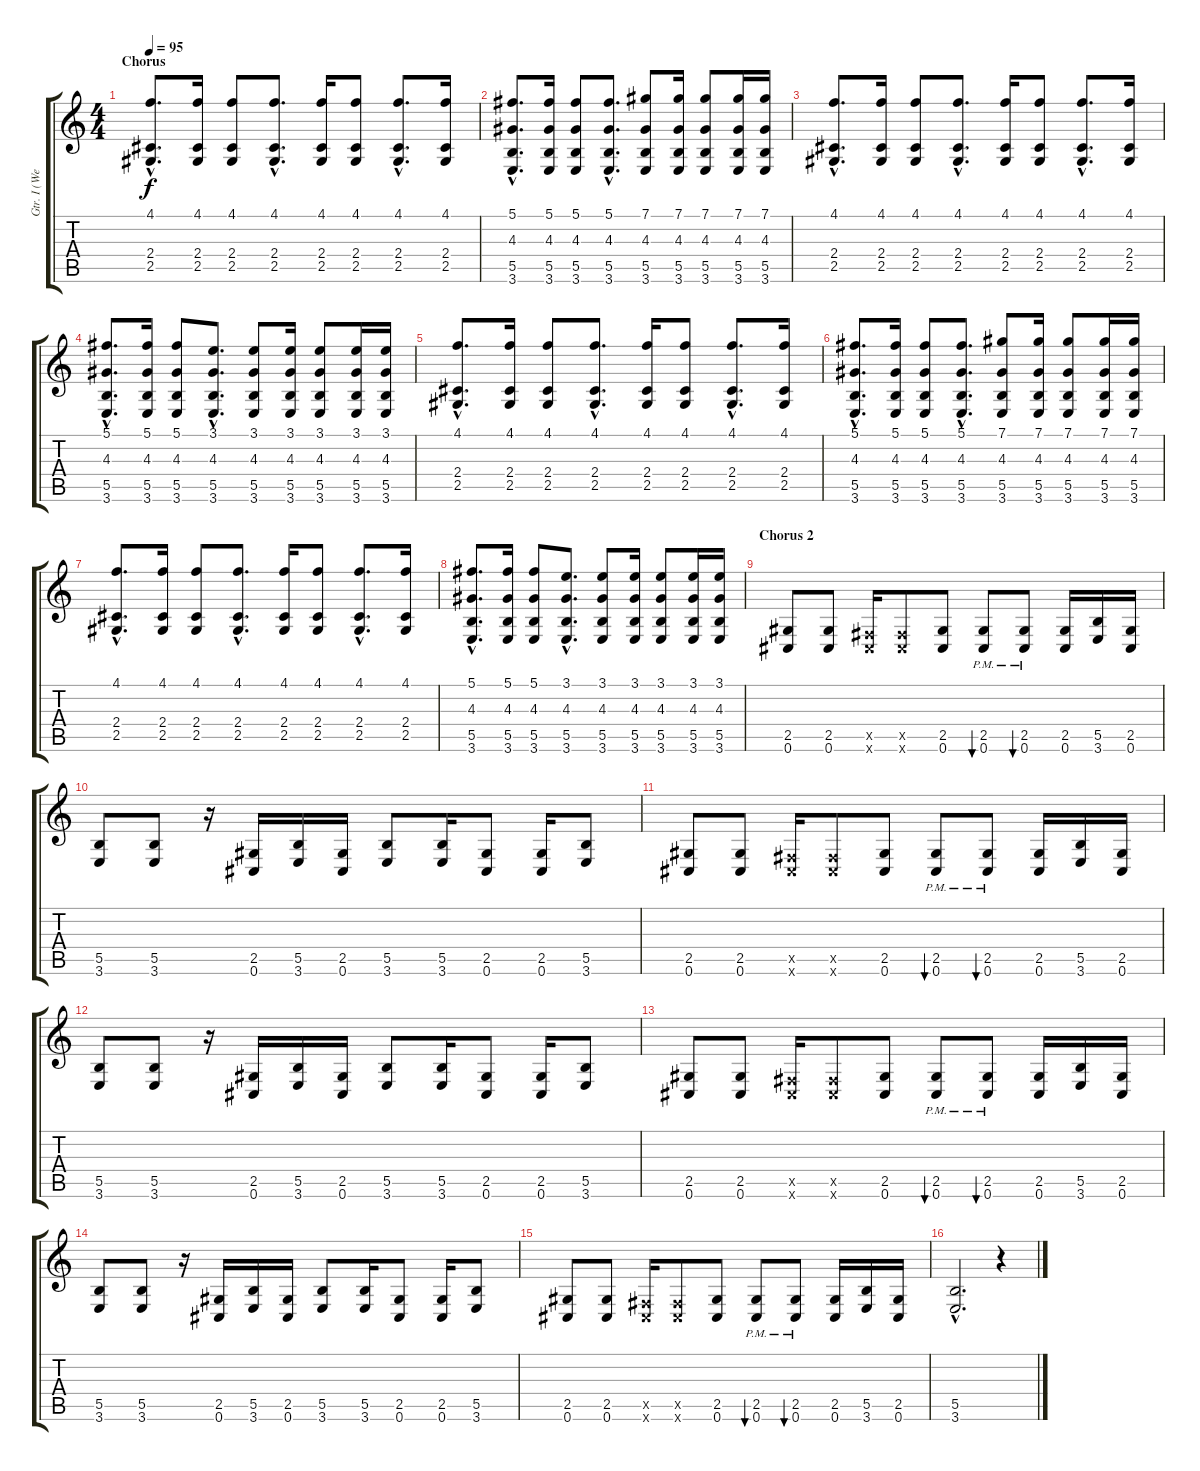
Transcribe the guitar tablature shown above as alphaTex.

\track ("Gtr. I (Wes Borland)" "Gtr. I (We") {instrument electricguitarclean}
\staff {score tabs}
\tuning (Db4 Ab3 E3 B2 Gb2 Db2) {hide}
\ts (4 4)
\section ("" "Chorus")
\tempo 95
\clef g2
\ks c
(4.1{hac} 2.4{hac} 2.5{hac}).8{d dy f instrument distortionguitar} (4.1 2.4 2.5).16 (4.1 2.4 2.5).8 (4.1{hac} 2.4{hac} 2.5{hac}).8{d} (4.1 2.4 2.5).16 (4.1 2.4 2.5).8 (4.1{hac} 2.4{hac} 2.5{hac}).8{d} (4.1 2.4 2.5).16 |
(5.1{hac} 4.3{hac} 5.5{hac} 3.6{hac}).8{d} (5.1 4.3 5.5 3.6).16 (5.1 4.3 5.5 3.6).8 (5.1{hac} 4.3{hac} 5.5{hac} 3.6{hac}).8{d} (7.1 4.3 5.5 3.6).8 (7.1 4.3 5.5 3.6).16 (7.1 4.3 5.5 3.6).8 (7.1 4.3 5.5 3.6).16 (7.1 4.3 5.5 3.6).16 |
(4.1{hac} 2.4{hac} 2.5{hac}).8{d} (4.1 2.4 2.5).16 (4.1 2.4 2.5).8 (4.1{hac} 2.4{hac} 2.5{hac}).8{d} (4.1 2.4 2.5).16 (4.1 2.4 2.5).8 (4.1{hac} 2.4{hac} 2.5{hac}).8{d} (4.1 2.4 2.5).16 |
(5.1{hac} 4.3{hac} 5.5{hac} 3.6{hac}).8{d} (5.1 4.3 5.5 3.6).16 (5.1 4.3 5.5 3.6).8 (3.1{hac} 4.3{hac} 5.5{hac} 3.6{hac}).8{d} (3.1 4.3 5.5 3.6).8 (3.1 4.3 5.5 3.6).16 (3.1 4.3 5.5 3.6).8 (3.1 4.3 5.5 3.6).16 (3.1 4.3 5.5 3.6).16 |
(4.1{hac} 2.4{hac} 2.5{hac}).8{d} (4.1 2.4 2.5).16 (4.1 2.4 2.5).8 (4.1{hac} 2.4{hac} 2.5{hac}).8{d} (4.1 2.4 2.5).16 (4.1 2.4 2.5).8 (4.1{hac} 2.4{hac} 2.5{hac}).8{d} (4.1 2.4 2.5).16 |
(5.1{hac} 4.3{hac} 5.5{hac} 3.6{hac}).8{d} (5.1 4.3 5.5 3.6).16 (5.1 4.3 5.5 3.6).8 (5.1{hac} 4.3{hac} 5.5{hac} 3.6{hac}).8{d} (7.1 4.3 5.5 3.6).8 (7.1 4.3 5.5 3.6).16 (7.1 4.3 5.5 3.6).8 (7.1 4.3 5.5 3.6).16 (7.1 4.3 5.5 3.6).16 |
(4.1{hac} 2.4{hac} 2.5{hac}).8{d} (4.1 2.4 2.5).16 (4.1 2.4 2.5).8 (4.1{hac} 2.4{hac} 2.5{hac}).8{d} (4.1 2.4 2.5).16 (4.1 2.4 2.5).8 (4.1{hac} 2.4{hac} 2.5{hac}).8{d} (4.1 2.4 2.5).16 |
(5.1{hac} 4.3{hac} 5.5{hac} 3.6{hac}).8{d} (5.1 4.3 5.5 3.6).16 (5.1 4.3 5.5 3.6).8 (3.1{hac} 4.3{hac} 5.5{hac} 3.6{hac}).8{d} (3.1 4.3 5.5 3.6).8 (3.1 4.3 5.5 3.6).16 (3.1 4.3 5.5 3.6).8 (3.1 4.3 5.5 3.6).16 (3.1 4.3 5.5 3.6).16 |
\section ("" "Chorus 2")
(2.5 0.6).8 (2.5 0.6).8 (0.5{x} 0.6{x}).16 (0.5{x} 0.6{x}).8 (2.5 0.6).8 (2.5{pm} 0.6{pm}).8{bu 60} (2.5{pm} 0.6{pm}).8{bu 60} (2.5 0.6).16 (5.5 3.6).16 (2.5 0.6).16 |
(5.5 3.6).8 (5.5 3.6).8 r.16 (2.5 0.6).16 (5.5 3.6).16 (2.5 0.6).16 (5.5 3.6).8 (5.5 3.6).16 (2.5 0.6).8 (2.5 0.6).16 (5.5 3.6).8 |
(2.5 0.6).8 (2.5 0.6).8 (0.5{x} 0.6{x}).16 (0.5{x} 0.6{x}).8 (2.5 0.6).8 (2.5{pm} 0.6{pm}).8{bu 60} (2.5{pm} 0.6{pm}).8{bu 60} (2.5 0.6).16 (5.5 3.6).16 (2.5 0.6).16 |
(5.5 3.6).8 (5.5 3.6).8 r.16 (2.5 0.6).16 (5.5 3.6).16 (2.5 0.6).16 (5.5 3.6).8 (5.5 3.6).16 (2.5 0.6).8 (2.5 0.6).16 (5.5 3.6).8 |
(2.5 0.6).8 (2.5 0.6).8 (0.5{x} 0.6{x}).16 (0.5{x} 0.6{x}).8 (2.5 0.6).8 (2.5{pm} 0.6{pm}).8{bu 60} (2.5{pm} 0.6{pm}).8{bu 60} (2.5 0.6).16 (5.5 3.6).16 (2.5 0.6).16 |
(5.5 3.6).8 (5.5 3.6).8 r.16 (2.5 0.6).16 (5.5 3.6).16 (2.5 0.6).16 (5.5 3.6).8 (5.5 3.6).16 (2.5 0.6).8 (2.5 0.6).16 (5.5 3.6).8 |
(2.5 0.6).8 (2.5 0.6).8 (0.5{x} 0.6{x}).16 (0.5{x} 0.6{x}).8 (2.5 0.6).8 (2.5{pm} 0.6{pm}).8{bu 60} (2.5{pm} 0.6{pm}).8{bu 60} (2.5 0.6).16 (5.5 3.6).16 (2.5 0.6).16 |
(5.5{hac} 3.6{hac}).2{d} r.4
